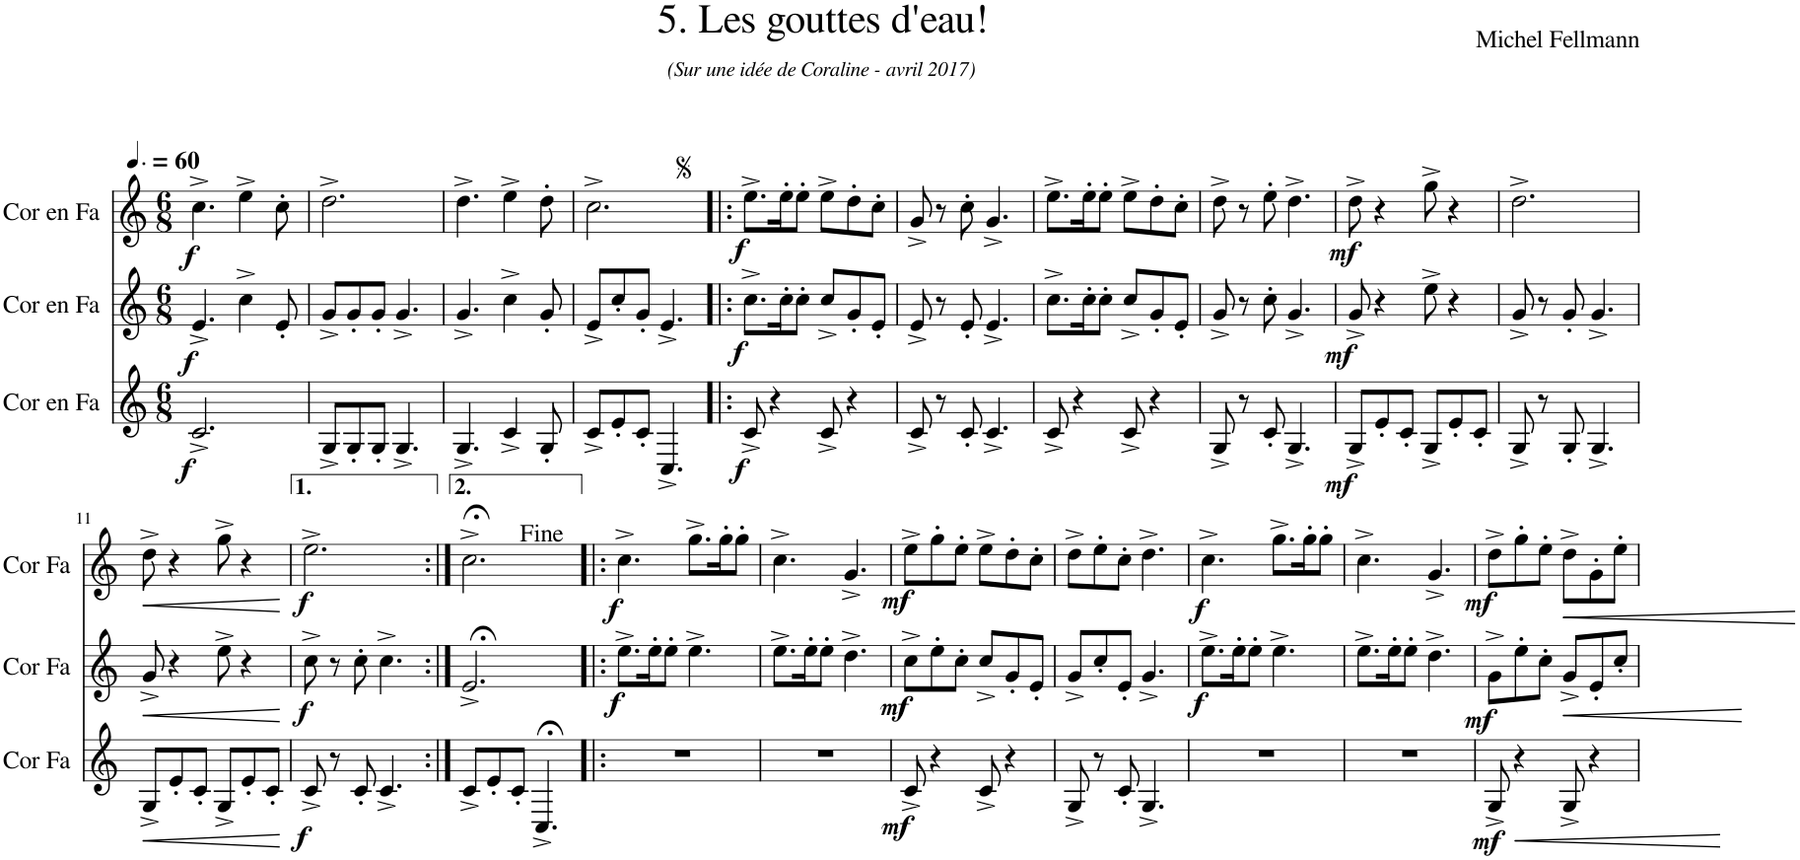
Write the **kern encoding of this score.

**kern	**dynam	**kern	**dynam	**kern	**dynam
*part3	*part3	*part2	*part2	*part1	*part1
*staff3	*staff3	*staff2	*staff2	*staff1	*staff1
*I"Cor en Fa	*	*I"Cor en Fa	*	*I"Cor en Fa	*
*I'Cor Fa	*	*I'Cor Fa	*	*I'Cor Fa	*
*clefG2	*	*clefG2	*	*clefG2	*
*Trd4c7	*	*Trd4c7	*	*Trd4c7	*
*k[]	*	*k[]	*	*k[]	*
*M6/8	*	*M6/8	*	*M6/8	*
*MM90	*	*MM90	*	*MM90	*
=1	=1	=1	=1	=1	=1
!	!LO:DY:b	!	!LO:DY:b	!	!LO:DY:b
2.c^/	f	4.e^/	f	4.cc^\	f
.	.	4cc^\	.	4ee^\	.
.	.	8e'/	.	8cc'\	.
=2	=2	=2	=2	=2	=2
8G^/L	.	8g^/L	.	2.dd^\	.
8G'/	.	8g'/	.	.	.
8G'/J	.	8g'/J	.	.	.
4.G^/	.	4.g^/	.	.	.
=3	=3	=3	=3	=3	=3
4.G^/	.	4.g^/	.	4.dd^\	.
4c^/	.	4cc^\	.	4ee^\	.
8G'/	.	8g'/	.	8dd'\	.
=4	=4	=4	=4	=4	=4
8c^/L	.	8e^/L	.	2.cc^\	.
8e'/	.	8cc'/	.	.	.
8c'/J	.	8g'/J	.	.	.
!	!	!	!LO:DY:b	!	!
4.C^/	.	4.e^/	f	.	.
=5!|:	=5!|:	=5!|:	=5!|:	=5!|:	=5!|:
!	!LO:DY:b	!	!	!	!LO:DY:b
8c^/	f	8.cc^\L	.	8.ee^\L	f
4r	.	.	.	.	.
.	.	16cc'\K	.	16ee'\K	.
.	.	8cc'\J	.	8ee'\J	.
8c^/	.	8cc^/L	.	8ee^\L	.
4r	.	8g'/	.	8dd'\	.
.	.	8e'/J	.	8cc'\J	.
=6	=6	=6	=6	=6	=6
8c^/	.	8e^/	.	8g^/	.
8r	.	8r	.	8r	.
8c'/	.	8e'/	.	8cc'\	.
4.c^/	.	4.e^/	.	4.g^/	.
=7	=7	=7	=7	=7	=7
8c^/	.	8.cc^\L	.	8.ee^\L	.
4r	.	.	.	.	.
.	.	16cc'\K	.	16ee'\K	.
.	.	8cc'\J	.	8ee'\J	.
8c^/	.	8cc^/L	.	8ee^\L	.
4r	.	8g'/	.	8dd'\	.
.	.	8e'/J	.	8cc'\J	.
=8	=8	=8	=8	=8	=8
8G^/	.	8g^/	.	8dd^\	.
8r	.	8r	.	8r	.
8c'/	.	8cc'\	.	8ee'\	.
4.G^/	.	4.g^/	.	4.dd^\	.
=9	=9	=9	=9	=9	=9
!	!LO:DY:b	!	!LO:DY:b	!	!LO:DY:b
8G^/L	mf	8g^/	mf	8dd^\	mf
8e'/	.	4r	.	4r	.
8c'/J	.	.	.	.	.
8G^/L	.	8ee^\	.	8gg^\	.
8e'/	.	4r	.	4r	.
8c'/J	.	.	.	.	.
=10	=10	=10	=10	=10	=10
8G^/	.	8g^/	.	2.dd^\	.
8r	.	8r	.	.	.
8G'/	.	8g'/	.	.	.
4.G^/	.	4.g^/	.	.	.
!!LO:LB:g=z
=11	=11	=11	=11	=11	=11
!	!LO:HP:b	!	!LO:HP:b	!	!LO:HP:b
8G^/L	<	8g^/	<	8dd^\	<
8e'/	.	4r	.	4r	.
8c'/J	.	.	.	.	.
8G^/L	.	8ee^\	.	8gg^\	.
8e'/	.	4r	.	4r	.
8c'/J	.	.	.	.	.
.	[	.	[	.	[
=12	=12	=12	=12	=12	=12
!	!LO:DY:b	!	!LO:DY:b	!	!LO:DY:b
8c^/	f	8cc^\	f	2.ee^\	f
8r	.	8r	.	.	.
8c'/	.	8cc'\	.	.	.
4.c^/	.	4.cc^\	.	.	.
=13:|!	=13:|!	=13:|!	=13:|!	=13:|!	=13:|!
8c^/L	.	2.e;<^/	.	2.cc;<^\	.
8e'/	.	.	.	.	.
8c'/J	.	.	.	.	.
4.C;<^/	.	.	.	.	.
=14!|:	=14!|:	=14!|:	=14!|:	=14!|:	=14!|:
!	!	!	!LO:DY:b	!	!LO:DY:b
2.r	.	8.ee^\L	f	4.cc^\	f
.	.	16ee'\K	.	.	.
.	.	8ee'\J	.	.	.
.	.	4.ee^\	.	8.gg^\L	.
.	.	.	.	16gg'\K	.
.	.	.	.	8gg'\J	.
=15	=15	=15	=15	=15	=15
2.r	.	8.ee^\L	.	4.cc^\	.
.	.	16ee'\K	.	.	.
.	.	8ee'\J	.	.	.
.	.	4.dd^\	.	4.g^/	.
=16	=16	=16	=16	=16	=16
!	!LO:DY:b	!	!LO:DY:b	!	!LO:DY:b
8c^/	mf	8cc^\L	mf	8ee^\L	mf
4r	.	8ee'\	.	8gg'\	.
.	.	8cc'\J	.	8ee'\J	.
8c^/	.	8cc^/L	.	8ee^\L	.
4r	.	8g'/	.	8dd'\	.
.	.	8e'/J	.	8cc'\J	.
=17	=17	=17	=17	=17	=17
8G^/	.	8g^/L	.	8dd^\L	.
8r	.	8cc'/	.	8ee'\	.
8c'/	.	8e'/J	.	8cc'\J	.
4.G^/	.	4.g^/	.	4.dd^\	.
=18	=18	=18	=18	=18	=18
!	!	!	!LO:DY:b	!	!LO:DY:b
2.r	.	8.ee^\L	f	4.cc^\	f
.	.	16ee'\K	.	.	.
.	.	8ee'\J	.	.	.
.	.	4.ee^\	.	8.gg^\L	.
.	.	.	.	16gg'\K	.
.	.	.	.	8gg'\J	.
=19	=19	=19	=19	=19	=19
!	!LO:DY:b	!	!	!	!
2.r	mf	8.ee^\L	.	4.cc^\	.
.	.	16ee'\K	.	.	.
.	.	8ee'\J	.	.	.
.	.	4.dd^\	.	4.g^/	.
=20	=20	=20	=20	=20	=20
!	!	!	!LO:DY:b	!	!LO:DY:b
8G^/	.	8g^\L	mf	8dd^\L	mf
!	!LO:HP:b	!	!	!	!
4r	<	8ee'\	.	8gg'\	.
.	.	8cc'\J	.	8ee'\J	.
!	!	!	!LO:HP:b	!	!LO:HP:b
8G^/	.	8g^/L	<	8dd^\L	<
4r	.	8e'/	.	8g'\	.
.	.	8cc'/J	.	8ee'\J	.
.	[	.	[	.	[
=	=	=	=	=	=
*-	*-	*-	*-	*-	*-
